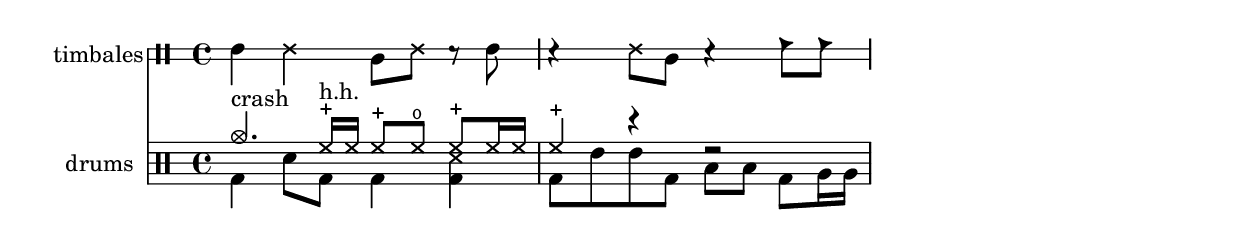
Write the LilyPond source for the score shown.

%% Do not edit this file; it is auto-generated from LSR http://lsr.dsi.unimi.it
%% This file is in the public domain.
\version "2.11.51"

\header {
  lsrtags = "rhythms, percussion"

  texidoc = "
Using the powerful pre-configured tools such as the @code{\\drummode}
function and the @code{DrumStaff} context, inputting drum parts is
quite easy: drums are placed at their own staff positions (with a
special clef symbol) and have note heads according to the drum.
Attaching an extra symbol to the drum or restricting the number of
lines is possible. 

"
  doctitle = "Adding drum parts"
} % begin verbatim
drh = \drummode { cymc4.^"crash" hhc16^"h.h." hh hhc8 hho hhc8 hh16 hh hhc4 r4 r2 }
drl = \drummode { bd4 sn8 bd bd4 << bd ss >>  bd8 tommh tommh bd toml toml bd tomfh16 tomfh }
timb = \drummode { timh4 ssh timl8 ssh r timh r4 ssh8 timl r4 cb8 cb }

\score {
  <<
    \new DrumStaff \with {
      drumStyleTable = #timbales-style
      \override StaffSymbol #'line-count = #2
      \override BarLine #'bar-size = #2
    } <<
      \set Staff.instrumentName = #"timbales"
      \timb
    >>
    \new DrumStaff <<
      \set Staff.instrumentName = #"drums"
      \new DrumVoice { \stemUp \drh }
      \new DrumVoice { \stemDown \drl }
    >>
  >>
  \layout { }
  \midi {
    \context {
      \Score
      tempoWholesPerMinute = #(ly:make-moment 120 4)
    }
  }
}
